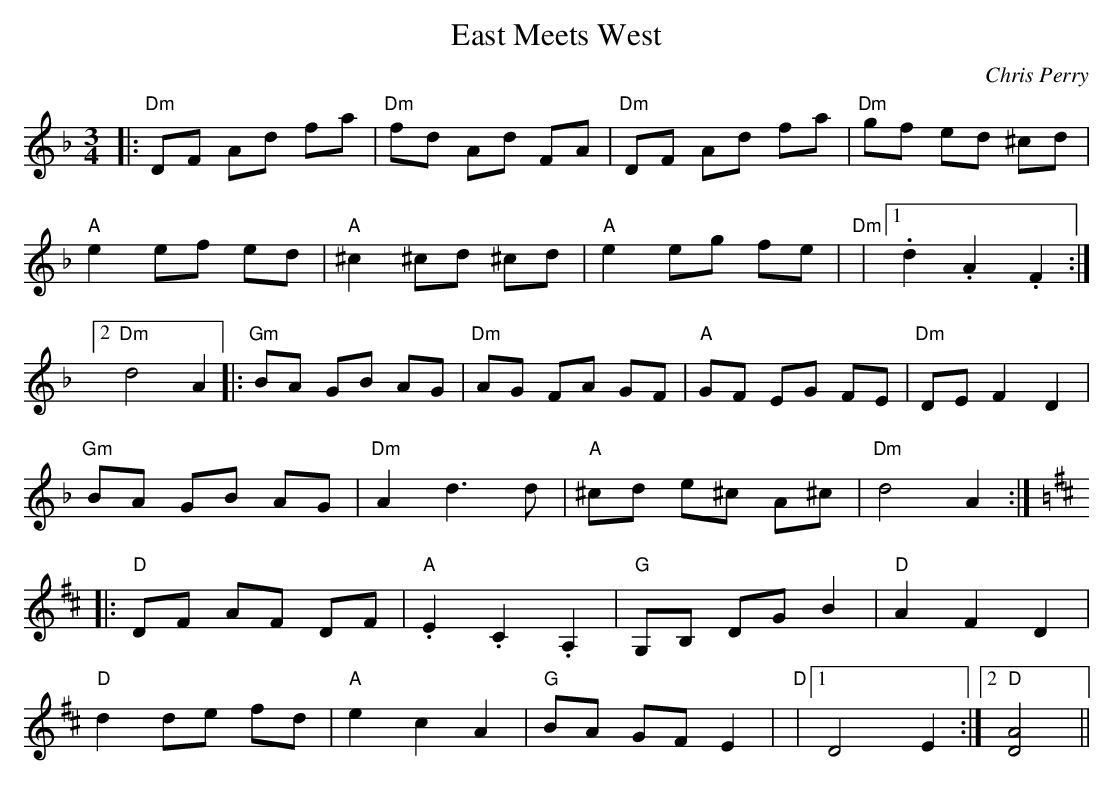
X:1
T:East Meets West
C:Chris Perry
M:3/4
L:1/8
K:F
|:"Dm"DF Ad fa |"Dm"fd Ad FA |"Dm"DF Ad fa |"Dm"gf ed ^cd |
"A"e2 ef ed |"A"^c2 ^cd ^cd |"A"e2 eg fe |"Dm"|1 .d2 .A2 .F2 :|2
"Dm"d4 A2 |: "Gm"BA GB AG |"Dm"AG FA GF |"A"GF EG FE |"Dm"DE F2 D2 |
"Gm"BA GB AG |"Dm"A2 d3 d |"A"^cd e^c A^c |"Dm"d4 A2 ::
K:D
"D"DF AF DF |"A".E2 .C2 .A,2 |"G"G,B, DG B2 |"D"A2 F2 D2 |
"D"d2 de fd |"A"e2 c2 A2 |"G"BA GF E2 |"D"|1 D4 E2 :|2\
"D"[D4 A4] ||
